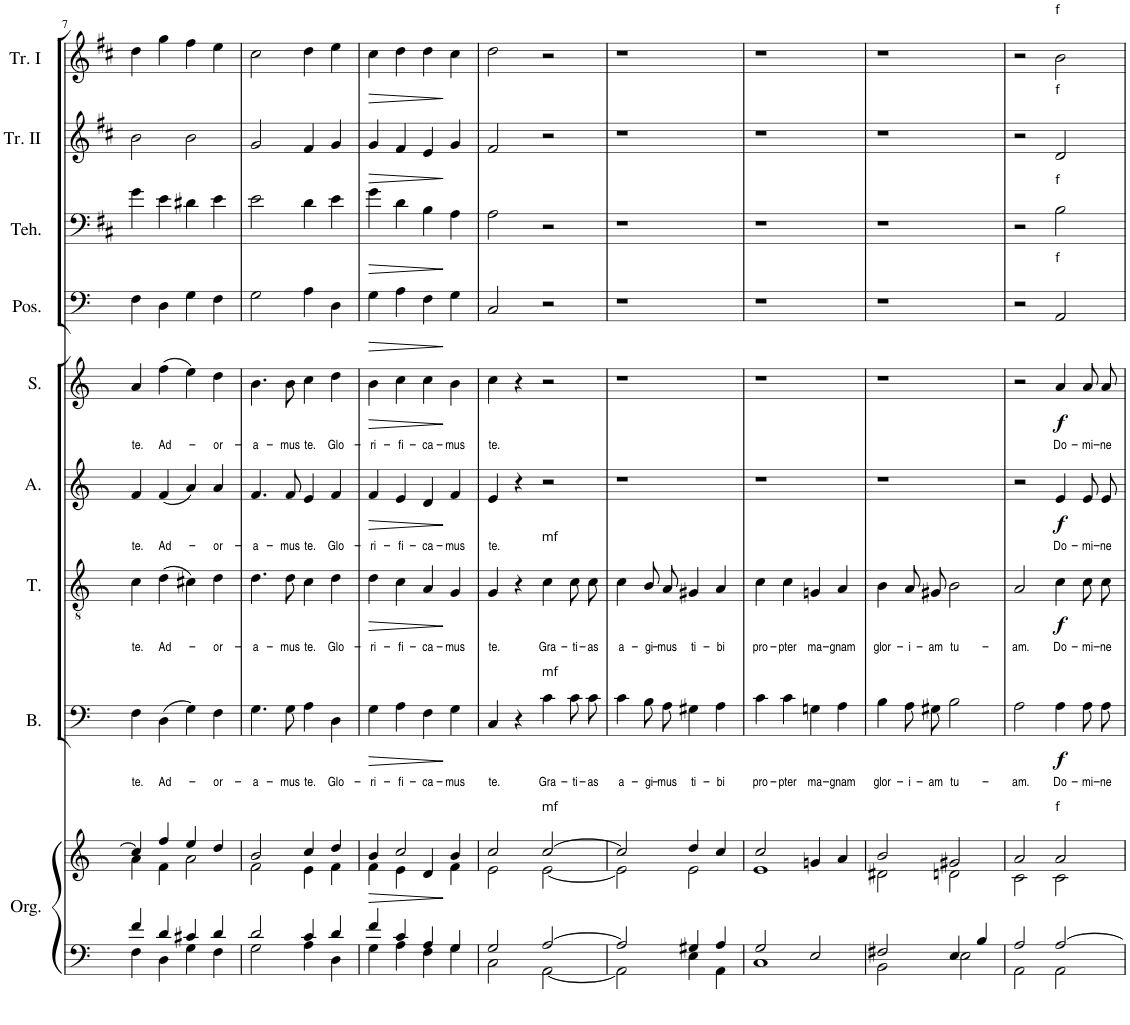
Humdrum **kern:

**kern	**kern	**kern	**text	**dynam	**kern	**text	**dynam	**kern	**text	**dynam	**kern	**text	**dynam	**kern	**kern	**kern	**kern
*part9	*part9	*part8	*part8	*part8	*part7	*part7	*part7	*part6	*part6	*part6	*part5	*part5	*part5	*part4	*part3	*part2	*part1
*staff10	*staff9	*staff8	*staff8	*staff8	*staff7	*staff7	*staff7	*staff6	*staff6	*staff6	*staff5	*staff5	*staff5	*staff4	*staff3	*staff2	*staff1
*I"Orgel	*	*I"Bass	*	*	*I"Tenor	*	*	*I"Alt	*	*	*I"Sopran	*	*	*I"Posaune	*I"Tenorhorn in B	*I"Trompete II in B	*I"Trompete I in B
*I'Org.	*	*I'B.	*	*	*I'T.	*	*	*I'A.	*	*	*I'S.	*	*	*I'Pos.	*I'Teh.	*I'Tr. II	*I'Tr. I
!!LO:PB:g=z
*clefF4	*clefG2	*clefF4	*	*	*clefGv2	*	*	*clefG2	*	*	*clefG2	*	*	*clefF4	*clefF4	*clefG2	*clefG2
*	*	*	*	*	*Trd7c12	*	*	*	*	*	*	*	*	*	*Trd1c2	*Trd1c2	*Trd1c2
*k[]	*k[]	*k[]	*	*	*k[]	*	*	*k[]	*	*	*k[]	*	*	*k[]	*k[f#c#]	*k[f#c#]	*k[f#c#]
*	*	*	*	*	*	*	*	*	*	*	*	*	*	*	*D:	*D:	*D:
*M4/4	*M4/4	*M4/4	*	*	*M4/4	*	*	*M4/4	*	*	*M4/4	*	*	*M4/4	*M4/4	*M4/4	*M4/4
*met(c)	*met(c)	*met(c)	*	*	*met(c)	*	*	*met(c)	*	*	*met(c)	*	*	*met(c)	*met(c)	*met(c)	*met(c)
=7	=7	=7	=7	=7	=7	=7	=7	=7	=7	=7	=7	=7	=7	=7	=7	=7	=7
*^	*^	*	*	*	*	*	*	*	*	*	*	*	*	*	*	*	*
!	!	!	!	!	!LO:LY:b	!	!	!LO:LY:b	!	!	!LO:LY:b	!	!	!LO:LY:b	!	!	!	!	!
4f/	4F\	4cc/]	4a\	4F\	te.	.	4c\	te.	.	4f/	te.	.	4a/	te.	.	4F\	4g\	2b\	4dd\
!	!	!	!	!	!LO:LY:b	!	!	!LO:LY:b	!	!	!LO:LY:b	!	!	!LO:LY:b	!	!	!	!	!
4d/	4D\	4ff/	4f\	(4D\	Ad-	.	(4d\	Ad-	.	(4f/	Ad-	.	(4ff\	Ad-	.	4D\	4e\	.	4gg\
4c#X/	4G\	4ee/	2a\	4G\)	.	.	4c#X\)	.	.	4a/)	.	.	4ee\)	.	.	4G\	4d#X\	2b\	4ff#\
!	!	!	!	!	!LO:LY:b	!	!	!LO:LY:b	!	!	!LO:LY:b	!	!	!LO:LY:b	!	!	!	!	!
4d/	4F\	4dd/	.	4F\	-or-	.	4d\	-or-	.	4a/	-or-	.	4dd\	-or-	.	4F\	4e\	.	4ee\
=8	=8	=8	=8	=8	=8	=8	=8	=8	=8	=8	=8	=8	=8	=8	=8	=8	=8	=8	=8
!	!	!	!	!	!LO:LY:b	!	!	!LO:LY:b	!	!	!LO:LY:b	!	!	!LO:LY:b	!	!	!	!	!
2d/	2G\	2b/	2f\	4.G\	-a-	.	4.d\	-a-	.	4.f/	-a-	.	4.b\	-a-	.	2G\	2e\	2g/	2cc#\
!	!	!	!	!	!LO:LY:b	!	!	!LO:LY:b	!	!	!LO:LY:b	!	!	!LO:LY:b	!	!	!	!	!
.	.	.	.	8G\	-mus	.	8d\	-mus	.	8f/	-mus	.	8b\	-mus	.	.	.	.	.
!	!	!	!	!	!LO:LY:b	!	!	!LO:LY:b	!	!	!LO:LY:b	!	!	!LO:LY:b	!	!	!	!	!
4c/	4A\	4cc/	4e\	4A\	te.	.	4c\	te.	.	4e/	te.	.	4cc\	te.	.	4A\	4d\	4f#/	4dd\
!	!	!	!	!	!LO:LY:b	!	!	!LO:LY:b	!	!	!LO:LY:b	!	!	!LO:LY:b	!	!	!	!	!
4d/	4D\	4dd/	4f\	4D\	Glo-	.	4d\	Glo-	.	4f/	Glo-	.	4dd\	Glo-	.	4D\	4e\	4g/	4ee\
=9	=9	=9	=9	=9	=9	=9	=9	=9	=9	=9	=9	=9	=9	=9	=9	=9	=9	=9	=9
!	!	!	!	!	!LO:LY:b	!	!	!LO:LY:b	!	!	!LO:LY:b	!	!	!LO:LY:b	!	!	!	!	!
4f/	4G\	4b/	4f\	4G\	-ri-	.	4d\	-ri-	.	4f/	-ri-	.	4b\	-ri-	.	4G\	4g\	4g/	4cc#\
!	!	!	!	!	!LO:LY:b	!	!	!LO:LY:b	!	!	!LO:LY:b	!	!	!LO:LY:b	!	!	!	!	!
4c/	4A\	2cc/	4e\	4A\	-fi-	.	4c\	-fi-	.	4e/	-fi-	.	4cc\	-fi-	.	4A\	4d\	4f#/	4dd\
!	!	!	!	!	!LO:LY:b	!	!	!LO:LY:b	!	!	!LO:LY:b	!	!	!LO:LY:b	!	!	!	!	!
4A/	4F\	.	4d/	4F\	-ca-	.	4A/	-ca-	.	4d/	-ca-	.	4cc\	-ca-	.	4F\	4B\	4e/	4dd\
!	!	!	!	!	!LO:LY:b	!	!	!LO:LY:b	!	!	!LO:LY:b	!	!	!LO:LY:b	!	!	!	!	!
4G/	4G\	4b/	4f\	4G\	-mus	.	4G/	-mus	.	4f/	-mus	.	4b\	-mus	.	4G\	4A\	4g/	4cc#\
=10	=10	=10	=10	=10	=10	=10	=10	=10	=10	=10	=10	=10	=10	=10	=10	=10	=10	=10	=10
!	!	!	!	!	!LO:LY:b	!	!	!LO:LY:b	!	!	!LO:LY:b	!	!	!LO:LY:b	!	!	!	!	!
2G/	2C\	2cc/	2e\	4C/	te.	.	4G/	te.	.	4e/	te.	.	4cc\	te.	.	2C/	2A\	2f#/	2dd\
.	.	.	.	4r	.	.	4r	.	.	4r	.	.	4r	.	.	.	.	.	.
!	!	!	!	!	!	!	!LO:TX:a:t=mf	!	!	!	!	!	!	!	!	!	!	!	!
!	!	!	!	!LO:TX:a:t=mf	!	!	!	!	!	!	!	!	!	!	!	!	!	!	!
!	!	!LO:TX:a:t=mf	!	!	!	!	!	!	!	!	!	!	!	!	!	!	!	!	!
!	!	!	!	!	!LO:LY:b	!	!	!LO:LY:b	!	!	!	!	!	!	!	!	!	!	!
[2A/	[2AA\	[2cc/	[2e\	4c\	Gra-	.	4c\	Gra-	.	2r	.	.	2r	.	.	2r	2r	2r	2r
!	!	!	!	!	!LO:LY:b	!	!	!LO:LY:b	!	!	!	!	!	!	!	!	!	!	!
.	.	.	.	8c\L	-ti-	.	8c\L	-ti-	.	.	.	.	.	.	.	.	.	.	.
!	!	!	!	!	!LO:LY:b	!	!	!LO:LY:b	!	!	!	!	!	!	!	!	!	!	!
.	.	.	.	8c\J	-as	.	8c\J	-as	.	.	.	.	.	.	.	.	.	.	.
=11	=11	=11	=11	=11	=11	=11	=11	=11	=11	=11	=11	=11	=11	=11	=11	=11	=11	=11	=11
!	!	!	!	!	!LO:LY:b	!	!	!LO:LY:b	!	!	!	!	!	!	!	!	!	!	!
2A/]	2AA\]	2cc/]	2e\]	4c\	a-	.	4c\	a-	.	1r	.	.	1r	.	.	1r	1r	1r	1r
!	!	!	!	!	!LO:LY:b	!	!	!LO:LY:b	!	!	!	!	!	!	!	!	!	!	!
.	.	.	.	8B\L	-gi-	.	8B/L	-gi-	.	.	.	.	.	.	.	.	.	.	.
!	!	!	!	!	!LO:LY:b	!	!	!LO:LY:b	!	!	!	!	!	!	!	!	!	!	!
.	.	.	.	8A\J	-mus	.	8A/J	-mus	.	.	.	.	.	.	.	.	.	.	.
!	!	!	!	!	!LO:LY:b	!	!	!LO:LY:b	!	!	!	!	!	!	!	!	!	!	!
4G#X/	4E\	4dd/	2e\	4G#X\	ti-	.	4G#X/	ti-	.	.	.	.	.	.	.	.	.	.	.
!	!	!	!	!	!LO:LY:b	!	!	!LO:LY:b	!	!	!	!	!	!	!	!	!	!	!
4A/	4AA\	4cc/	.	4A\	-bi	.	4A/	-bi	.	.	.	.	.	.	.	.	.	.	.
=12	=12	=12	=12	=12	=12	=12	=12	=12	=12	=12	=12	=12	=12	=12	=12	=12	=12	=12	=12
!	!	!	!	!	!LO:LY:b	!	!	!LO:LY:b	!	!	!	!	!	!	!	!	!	!	!
2G/	1C	2cc/	1e	4c\	pro-	.	4c\	pro-	.	1r	.	.	1r	.	.	1r	1r	1r	1r
!	!	!	!	!	!LO:LY:b	!	!	!LO:LY:b	!	!	!	!	!	!	!	!	!	!	!
.	.	.	.	4c\	-pter	.	4c\	-pter	.	.	.	.	.	.	.	.	.	.	.
!	!	!	!	!	!LO:LY:b	!	!	!LO:LY:b	!	!	!	!	!	!	!	!	!	!	!
2E/	.	4gn/	.	4Gn\	ma-	.	4Gn/	ma-	.	.	.	.	.	.	.	.	.	.	.
!	!	!	!	!	!LO:LY:b	!	!	!LO:LY:b	!	!	!	!	!	!	!	!	!	!	!
.	.	4a/	.	4A\	-gnam	.	4A/	-gnam	.	.	.	.	.	.	.	.	.	.	.
=13	=13	=13	=13	=13	=13	=13	=13	=13	=13	=13	=13	=13	=13	=13	=13	=13	=13	=13	=13
!	!	!	!	!	!LO:LY:b	!	!	!LO:LY:b	!	!	!	!	!	!	!	!	!	!	!
2F#X/	2BB\	2b/	2d#X\	4B\	glor-	.	4B\	glor-	.	1r	.	.	1r	.	.	1r	1r	1r	1r
!	!	!	!	!	!LO:LY:b	!	!	!LO:LY:b	!	!	!	!	!	!	!	!	!	!	!
.	.	.	.	8A\L	-i-	.	8A/L	-i-	.	.	.	.	.	.	.	.	.	.	.
!	!	!	!	!	!LO:LY:b	!	!	!LO:LY:b	!	!	!	!	!	!	!	!	!	!	!
.	.	.	.	8G#X\J	-am	.	8G#X/J	-am	.	.	.	.	.	.	.	.	.	.	.
!	!	!	!	!	!LO:LY:b	!	!	!LO:LY:b	!	!	!	!	!	!	!	!	!	!	!
4E/	2E\	2g#X/	2dn\	2B\	tu-	.	2B\	tu-	.	.	.	.	.	.	.	.	.	.	.
4B/	.	.	.	.	.	.	.	.	.	.	.	.	.	.	.	.	.	.	.
=14	=14	=14	=14	=14	=14	=14	=14	=14	=14	=14	=14	=14	=14	=14	=14	=14	=14	=14	=14
!	!	!	!	!	!LO:LY:b	!	!	!LO:LY:b	!	!	!	!	!	!	!	!	!	!	!
2A/	2AA\	2a/	2c\	2A\	-am.	.	2A/	-am.	.	2r	.	.	2r	.	.	2r	2r	2r	2r
!	!	!	!	!	!	!	!	!	!	!	!	!	!	!	!	!	!	!	!LO:TX:a:t=f
!	!	!	!	!	!	!	!	!	!	!	!	!	!	!	!	!	!	!LO:TX:a:t=f	!
!	!	!	!	!	!	!	!	!	!	!	!	!	!	!	!	!	!LO:TX:a:t=f	!	!
!	!	!	!	!	!	!	!	!	!	!	!	!	!	!	!	!LO:TX:a:t=f	!	!	!
!	!	!LO:TX:a:t=f	!	!	!	!	!	!	!	!	!	!	!	!	!	!	!	!	!
!	!	!	!	!	!LO:LY:b	!LO:DY:b	!	!LO:LY:b	!LO:DY:b	!	!LO:LY:b	!LO:DY:b	!	!LO:LY:b	!LO:DY:b	!	!	!	!
[2A/	2AA\	2a/	2c\	4A\	Do-	f	4c\	Do-	f	4e/	Do-	f	4a/	Do-	f	2AA/	2B\	2d/	2b\
!	!	!	!	!	!LO:LY:b	!	!	!LO:LY:b	!	!	!LO:LY:b	!	!	!LO:LY:b	!	!	!	!	!
.	.	.	.	8A\L	-mi-	.	8c\L	-mi-	.	8e/L	-mi-	.	8a/L	-mi-	.	.	.	.	.
!	!	!	!	!	!LO:LY:b	!	!	!LO:LY:b	!	!	!LO:LY:b	!	!	!LO:LY:b	!	!	!	!	!
.	.	.	.	8A\J	-ne	.	8c\J	-ne	.	8e/J	-ne	.	8a/J	-ne	.	.	.	.	.
*v	*v	*	*	*	*	*	*	*	*	*	*	*	*	*	*	*	*	*	*
*	*v	*v	*	*	*	*	*	*	*	*	*	*	*	*	*	*	*	*
=	=	=	=	=	=	=	=	=	=	=	=	=	=	=	=	=	=
*-	*-	*-	*-	*-	*-	*-	*-	*-	*-	*-	*-	*-	*-	*-	*-	*-	*-
